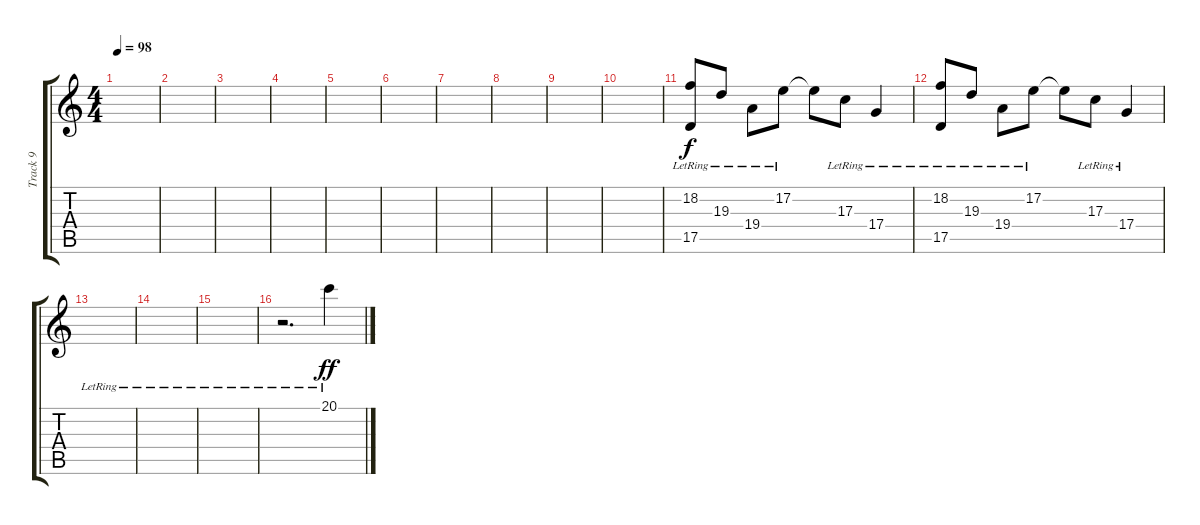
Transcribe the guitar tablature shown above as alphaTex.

\track ("Track 9" "Track 9") {instrument pad3polysynth}
\staff {score tabs}
\tuning (E4 B3 G3 D3 A2 E2) {hide}
\ts (4 4)
\tempo 98
\clef g2
\ks c
|
|
|
|
|
|
|
|
|
|
(18.2{lr} 17.5{lr}).8{dy f} 19.3{lr}.8 19.4{lr}.8 17.2{lr}.8 17.2{t}.8 17.3{lr}.8 17.4{lr}.4 |
(18.2{lr} 17.5{lr}).8 19.3{lr}.8 19.4{lr}.8 17.2{lr}.8 17.2{t}.8 17.3{lr}.8 17.4{lr}.4 |
|
|
|
r.2{d} 20.1{lr}.4{dy ff}
